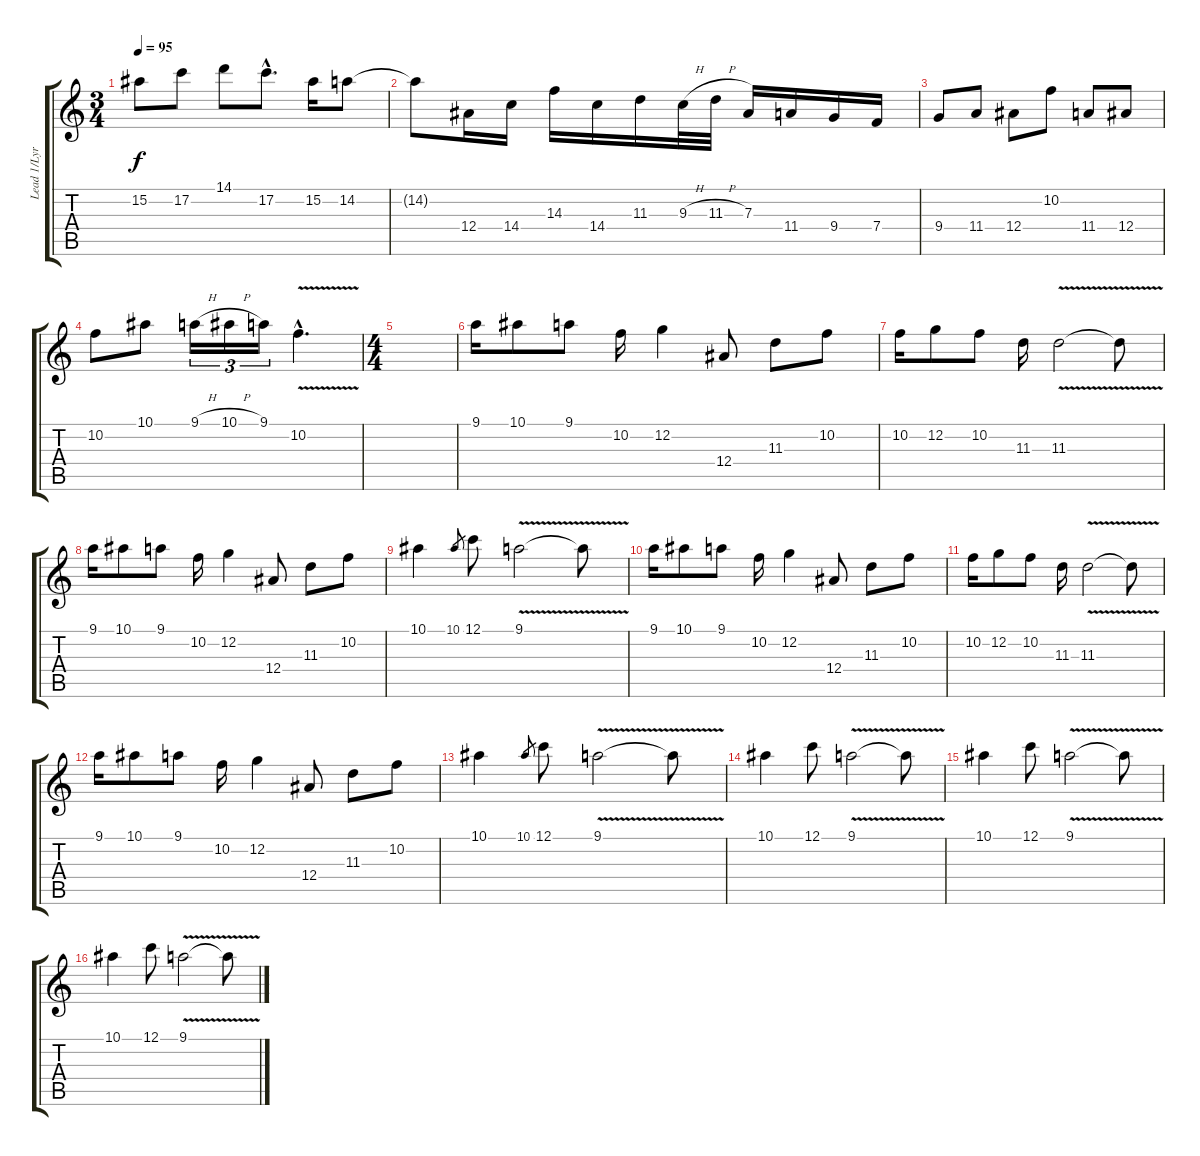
\track ("Lead 1/Lyrics" "Lead 1/Lyr") {instrument distortionguitar}
\staff {score tabs}
\tuning (C4 G3 Eb3 Bb2 F2 C2) {hide}
\ts (3 4)
\tempo 95
\clef g2
\ks c
15.2.8{dy f} 17.2.8 14.1.8 17.2{hac}.8{d} 15.2.16 14.2.8 |
14.2{t}.8 12.4.16 14.4.16 14.3.16 14.4.16 11.3.16 9.3{h}.32 11.3{h}.32 7.3.16 11.4.16 9.4.16 7.4.16 |
9.4.8 11.4.8 12.4.8 10.2.8 11.4.8 12.4.8 |
10.2.8 10.1.8 9.1{h}.16{tu (3 2)} 10.1{h}.16{tu (3 2)} 9.1.16{tu (3 2)} 10.2{v hac}.4{d} |
\ts (4 4)
|
9.1.16 10.1.8 9.1.8 10.2.16 12.2.4 12.4.8 11.3.8 10.2.8 |
10.2.16 12.2.8 10.2.8 11.3.16 11.3{v}.2 11.3{t}.8 |
9.1.16 10.1.8 9.1.8 10.2.16 12.2.4 12.4.8 11.3.8 10.2.8 |
10.1.4 10.1.8{gr} 12.1.8 9.1{v}.2 9.1{t}.8 |
9.1.16 10.1.8 9.1.8 10.2.16 12.2.4 12.4.8 11.3.8 10.2.8 |
10.2.16 12.2.8 10.2.8 11.3.16 11.3{v}.2 11.3{t}.8 |
9.1.16 10.1.8 9.1.8 10.2.16 12.2.4 12.4.8 11.3.8 10.2.8 |
10.1.4 10.1.8{gr} 12.1.8 9.1{v}.2 9.1{t}.8 |
10.1.4 12.1.8 9.1{v}.2 9.1{t}.8 |
10.1.4 12.1.8 9.1{v}.2 9.1{t}.8 |
10.1.4 12.1.8 9.1{v}.2 9.1{t}.8
